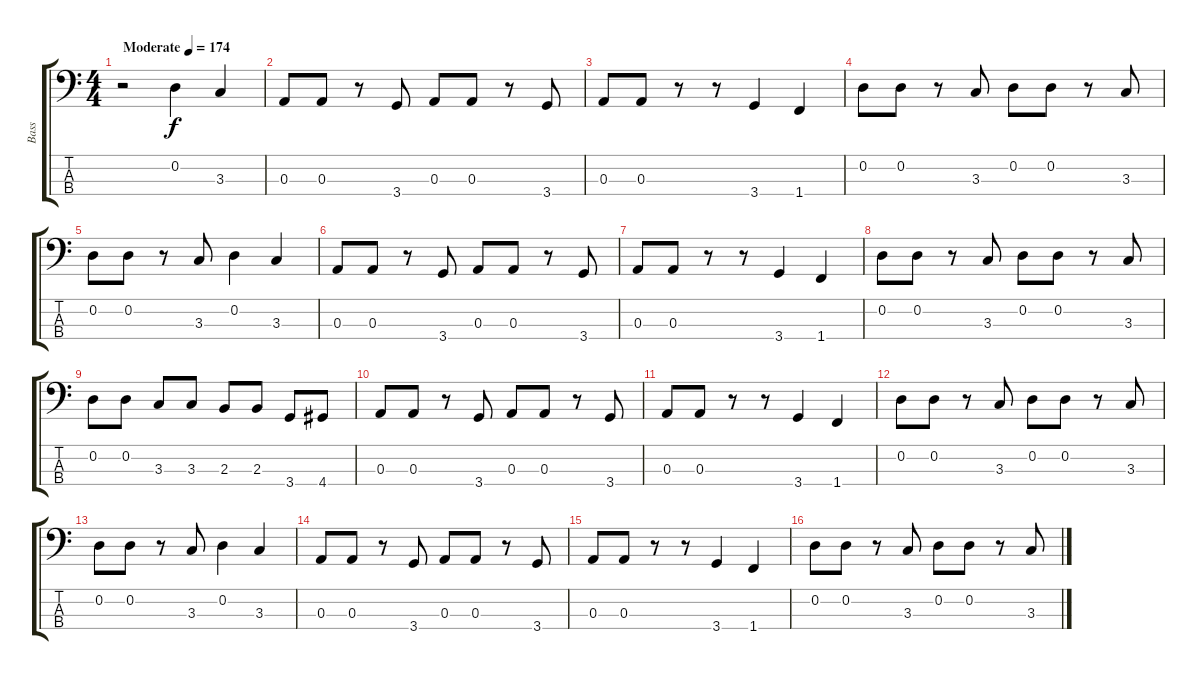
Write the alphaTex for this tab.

\track ("Bass" "Bass") {instrument electricbassfinger}
\staff {score tabs}
\tuning (G2 D2 A1 E1) {hide}
\ts (4 4)
\tempo (174 "Moderate")
\clef f4
\ks c
r.2{dy f instrument electricbassfinger} 0.2.4 3.3.4 |
0.3.8 0.3.8 r.8 3.4.8 0.3.8 0.3.8 r.8 3.4.8 |
0.3.8 0.3.8 r.8 r.8 3.4.4 1.4.4 |
0.2.8 0.2.8 r.8 3.3.8 0.2.8 0.2.8 r.8 3.3.8 |
0.2.8 0.2.8 r.8 3.3.8 0.2.4 3.3.4 |
0.3.8 0.3.8 r.8 3.4.8 0.3.8 0.3.8 r.8 3.4.8 |
0.3.8 0.3.8 r.8 r.8 3.4.4 1.4.4 |
0.2.8 0.2.8 r.8 3.3.8 0.2.8 0.2.8 r.8 3.3.8 |
0.2.8 0.2.8 3.3.8 3.3.8 2.3.8 2.3.8 3.4.8 4.4.8 |
0.3.8 0.3.8 r.8 3.4.8 0.3.8 0.3.8 r.8 3.4.8 |
0.3.8 0.3.8 r.8 r.8 3.4.4 1.4.4 |
0.2.8 0.2.8 r.8 3.3.8 0.2.8 0.2.8 r.8 3.3.8 |
0.2.8 0.2.8 r.8 3.3.8 0.2.4 3.3.4 |
0.3.8 0.3.8 r.8 3.4.8 0.3.8 0.3.8 r.8 3.4.8 |
0.3.8 0.3.8 r.8 r.8 3.4.4 1.4.4 |
0.2.8 0.2.8 r.8 3.3.8 0.2.8 0.2.8 r.8 3.3.8
